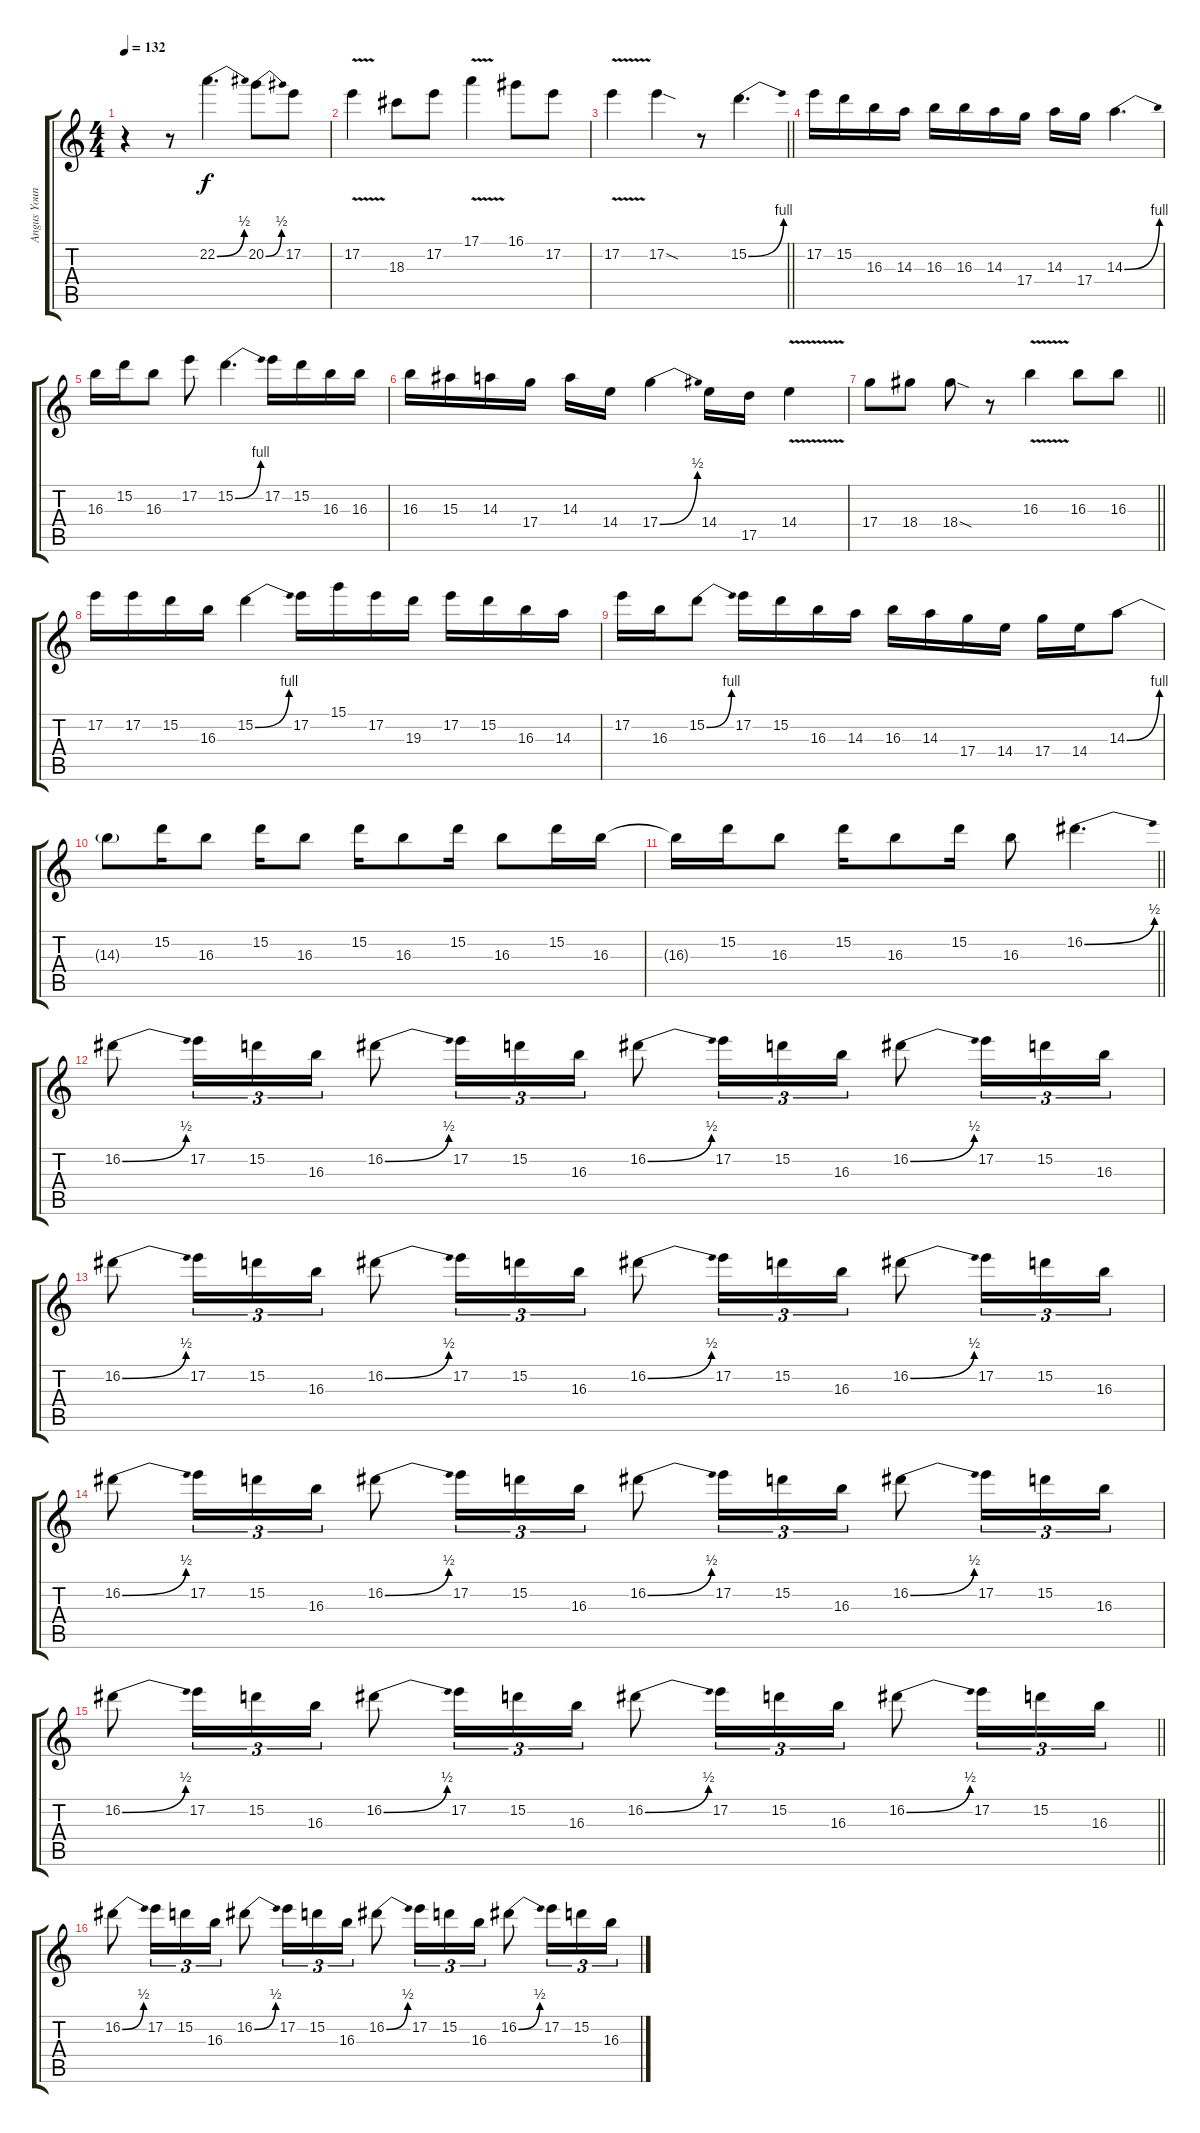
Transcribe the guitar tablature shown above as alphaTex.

\track ("Angus Young" "Angus Youn") {instrument overdrivenguitar}
\staff {score tabs}
\tuning (E4 B3 G3 D3 A2 E2) {hide}
\ts (4 4)
\tempo 132
\clef g2
\ks c
r.4{dy f} r.8 22.2{be (bend 0 0 60 2)}.4{d} 20.2{be (bend 0 0 60 2)}.8 17.2.8 |
17.2{v}.4 18.3.8 17.2.8 17.1{v}.4 16.1.8 17.2.8 |
\barLineRight lightlight
17.2{v}.4 17.2{sod}.4 r.8 15.2{be (bend 0 0 60 4)}.4{d} |
\section ("" " ")
17.2.16 15.2.16 16.3.16 14.3.16 16.3.16 16.3.16 14.3.16 17.4.16 14.3.16 17.4.16 14.3{be (bend 0 0 60 4)}.4{d} |
16.3.16 15.2.16 16.3.8 17.2.8 15.2{be (bend 0 0 60 4)}.4{d} 17.2.16 15.2.16 16.3.16 16.3.16 |
16.3.16 15.3.16 14.3.16 17.4.16 14.3.16 14.4.16 17.4{be (bend 0 0 60 2)}.4 14.4.16 17.5.16 14.4{v}.4 |
\barLineRight lightlight
17.4.8 18.4.8 18.4{sod}.8 r.8 16.3{v}.4 16.3.8 16.3.8 |
17.2.16 17.2.16 15.2.16 16.3.16 15.2{be (bend 0 0 60 4)}.4 17.2.16 15.1.16 17.2.16 19.3.16 17.2.16 15.2.16 16.3.16 14.3.16 |
17.2.16 16.3.16 15.2{be (bend 0 0 60 4)}.8 17.2.16 15.2.16 16.3.16 14.3.16 16.3.16 14.3.16 17.4.16 14.4.16 17.4.16 14.4.16 14.3{be (bend 0 0 60 4)}.8 |
14.3{t}.8 15.2.16 16.3.8 15.2.16 16.3.8 15.2.16 16.3.8 15.2.16 16.3.8 15.2.16 16.3.16 |
\barLineRight lightlight
16.3{t}.16 15.2.16 16.3.8 15.2.16 16.3.8 15.2.16 16.3.8 16.2{be (bend 0 0 60 2)}.4{d} |
16.2{be (bend 0 0 60 2)}.8 17.2.16{tu (3 2)} 15.2.16{tu (3 2)} 16.3.16{tu (3 2)} 16.2{be (bend 0 0 60 2)}.8 17.2.16{tu (3 2)} 15.2.16{tu (3 2)} 16.3.16{tu (3 2)} 16.2{be (bend 0 0 60 2)}.8 17.2.16{tu (3 2)} 15.2.16{tu (3 2)} 16.3.16{tu (3 2)} 16.2{be (bend 0 0 60 2)}.8 17.2.16{tu (3 2)} 15.2.16{tu (3 2)} 16.3.16{tu (3 2)} |
16.2{be (bend 0 0 60 2)}.8 17.2.16{tu (3 2)} 15.2.16{tu (3 2)} 16.3.16{tu (3 2)} 16.2{be (bend 0 0 60 2)}.8 17.2.16{tu (3 2)} 15.2.16{tu (3 2)} 16.3.16{tu (3 2)} 16.2{be (bend 0 0 60 2)}.8 17.2.16{tu (3 2)} 15.2.16{tu (3 2)} 16.3.16{tu (3 2)} 16.2{be (bend 0 0 60 2)}.8 17.2.16{tu (3 2)} 15.2.16{tu (3 2)} 16.3.16{tu (3 2)} |
16.2{be (bend 0 0 60 2)}.8 17.2.16{tu (3 2)} 15.2.16{tu (3 2)} 16.3.16{tu (3 2)} 16.2{be (bend 0 0 60 2)}.8 17.2.16{tu (3 2)} 15.2.16{tu (3 2)} 16.3.16{tu (3 2)} 16.2{be (bend 0 0 60 2)}.8 17.2.16{tu (3 2)} 15.2.16{tu (3 2)} 16.3.16{tu (3 2)} 16.2{be (bend 0 0 60 2)}.8 17.2.16{tu (3 2)} 15.2.16{tu (3 2)} 16.3.16{tu (3 2)} |
\barLineRight lightlight
16.2{be (bend 0 0 60 2)}.8 17.2.16{tu (3 2)} 15.2.16{tu (3 2)} 16.3.16{tu (3 2)} 16.2{be (bend 0 0 60 2)}.8 17.2.16{tu (3 2)} 15.2.16{tu (3 2)} 16.3.16{tu (3 2)} 16.2{be (bend 0 0 60 2)}.8 17.2.16{tu (3 2)} 15.2.16{tu (3 2)} 16.3.16{tu (3 2)} 16.2{be (bend 0 0 60 2)}.8 17.2.16{tu (3 2)} 15.2.16{tu (3 2)} 16.3.16{tu (3 2)} |
16.2{be (bend 0 0 60 2)}.8 17.2.16{tu (3 2)} 15.2.16{tu (3 2)} 16.3.16{tu (3 2)} 16.2{be (bend 0 0 60 2)}.8 17.2.16{tu (3 2)} 15.2.16{tu (3 2)} 16.3.16{tu (3 2)} 16.2{be (bend 0 0 60 2)}.8 17.2.16{tu (3 2)} 15.2.16{tu (3 2)} 16.3.16{tu (3 2)} 16.2{be (bend 0 0 60 2)}.8 17.2.16{tu (3 2)} 15.2.16{tu (3 2)} 16.3.16{tu (3 2)}
